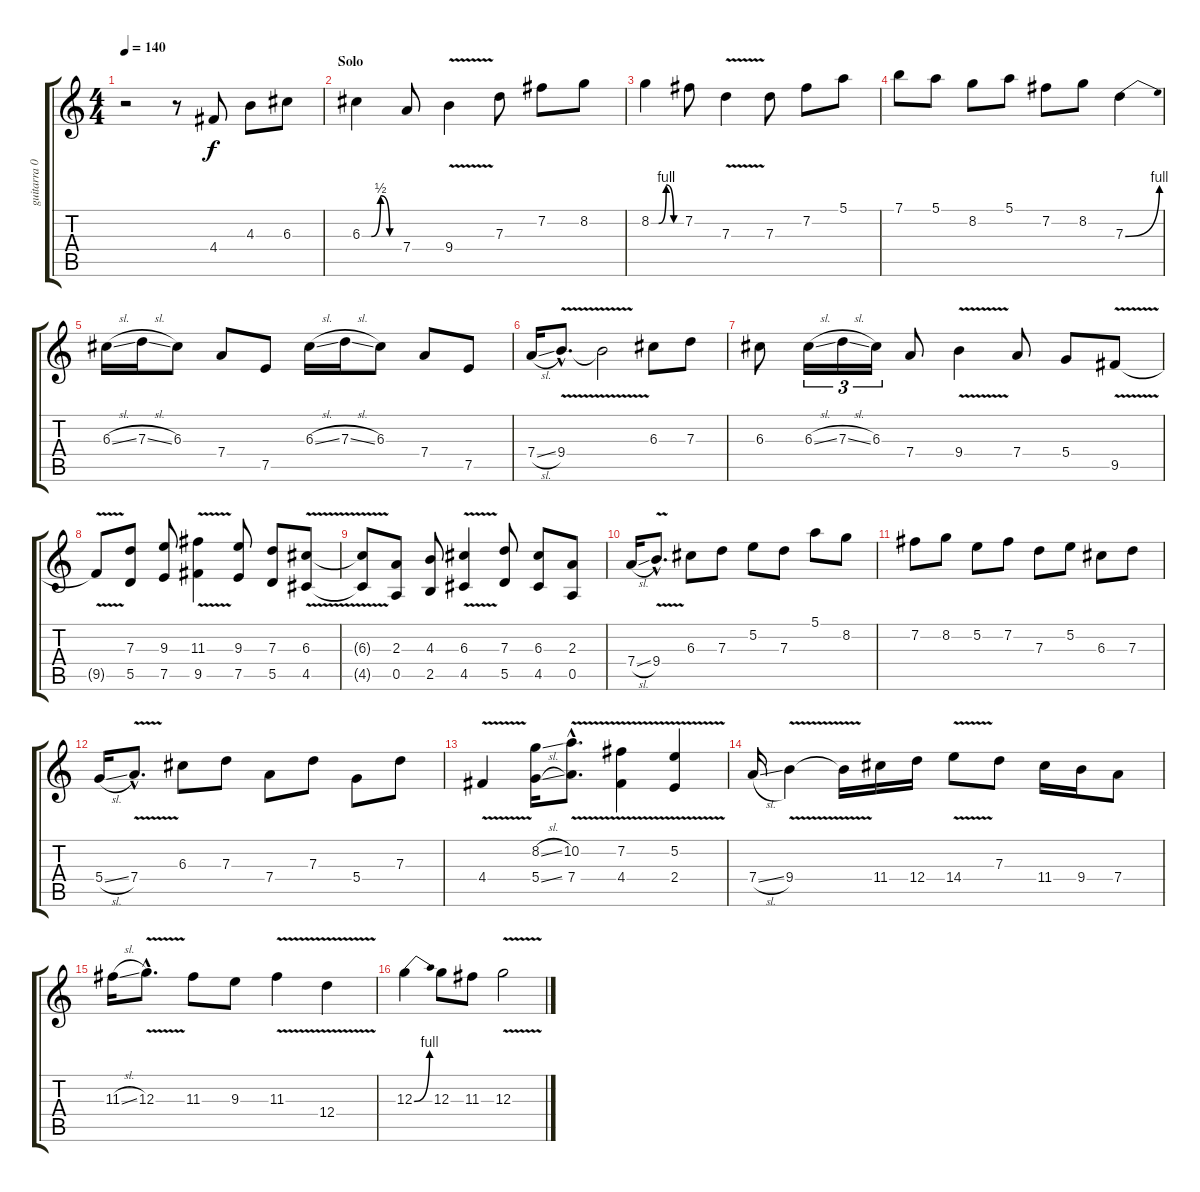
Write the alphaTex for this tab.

\track ("guitarra 01" "guitarra 0") {instrument distortionguitar}
\staff {score tabs}
\tuning (E4 B3 G3 D3 A2 E2) {hide}
\ts (4 4)
\tempo 140
\clef g2
\ks c
r.2{dy f} r.8 4.4.8{volume 15 instrument distortionguitar} 4.3.8 6.3.8 |
\section ("" "Solo")
6.3{be (custom 0 0 15 0 30 2 45 0 60 0)}.4 7.4.8 9.4{v}.4 7.3.8 7.2.8 8.2.8 |
8.2{be (custom 0 0 15 0 30 4 45 0 60 0)}.4 7.2.8 7.3{v}.4 7.3.8 7.2.8 5.1.8 |
7.1.8 5.1.8 8.2.8 5.1.8 7.2.8 8.2.8 7.3{be (bend 0 0 60 4)}.4 |
6.3{sl}.16 7.3{sl}.16 6.3.8 7.4.8 7.5.8 6.3{sl}.16 7.3{sl}.16 6.3.8 7.4.8 7.5.8 |
7.4{sl}.16 9.4{v hac}.8{d} 9.4{t}.2 6.3.8 7.3.8 |
6.3.8 6.3{sl}.16{tu (3 2)} 7.3{sl}.16{tu (3 2)} 6.3.16{tu (3 2)} 7.4.8 9.4{v}.4 7.4.8 5.4.8 9.5{v}.8 |
9.5{t}.8 (7.3 5.5).8 (9.3 7.5).8 (11.3{v} 9.5{v}).4 (9.3 7.5).8 (7.3 5.5).8 (6.3{v} 4.5{v}).8 |
(6.3{t} 4.5{t}).8 (2.3 0.5).8 (4.3 2.5).8 (6.3{v} 4.5{v}).4 (7.3 5.5).8 (6.3 4.5).8 (2.3 0.5).8 |
7.4{sl}.16 9.4{v hac}.8{d} 6.3.8 7.3.8 5.2.8 7.3.8 5.1.8 8.2.8 |
7.2.8 8.2.8 5.2.8 7.2.8 7.3.8 5.2.8 6.3.8 7.3.8 |
5.4{sl}.16 7.4{v hac}.8{d} 6.3.8 7.3.8 7.4.8 7.3.8 5.4.8 7.3.8 |
4.4{v}.4 (8.2{sl} 5.4{sl}).16 (10.2{v hac} 7.4{v hac}).8{d} (7.2{v} 4.4{v}).4 (5.2{v} 2.4{v}).4 |
7.4{sl}.16 9.4{v}.4 9.4{t}.16 11.4.16 12.4.16 14.4{v}.8 7.3.8 11.4.16 9.4.16 7.4.8 |
11.3{sl}.16 12.3{v hac}.8{d} 11.3.8 9.3.8 11.3{v}.4 12.4{v}.4 |
12.3{be (bend 0 0 60 4)}.4 12.3.8 11.3.8 12.3{v}.2
